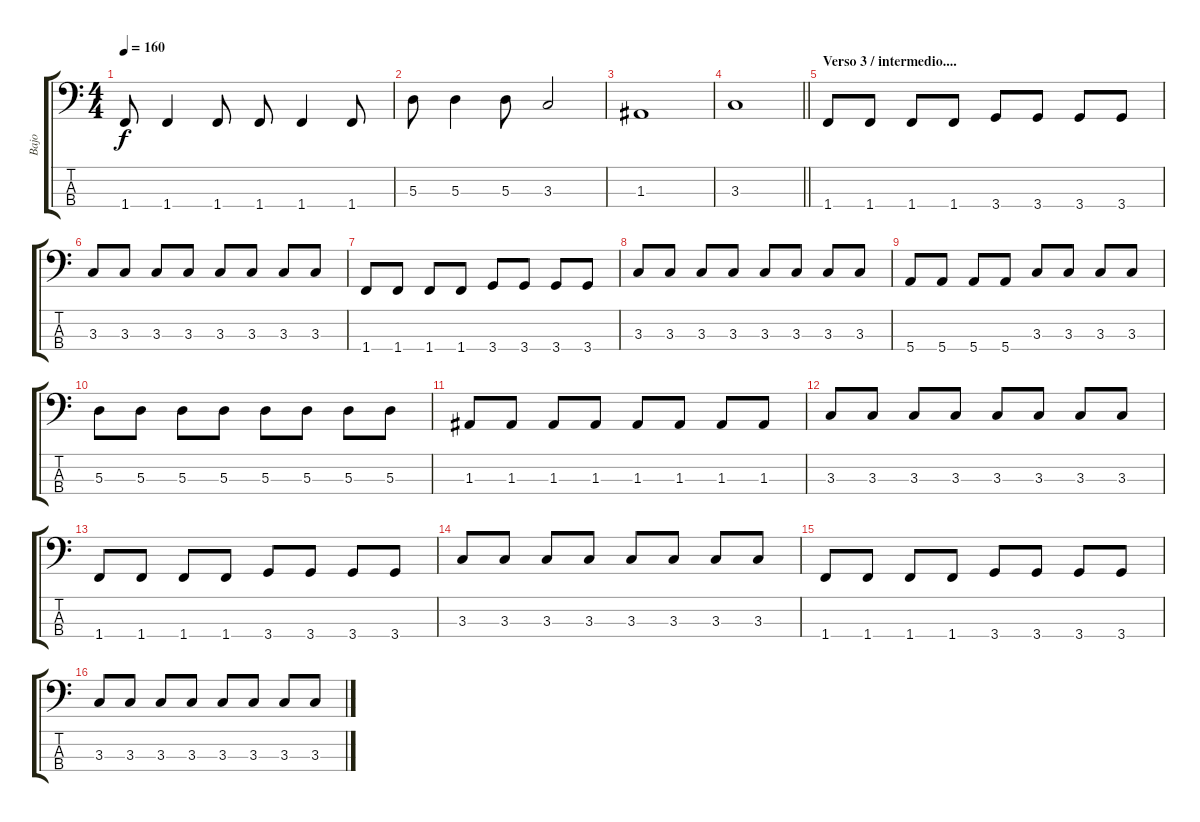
\track ("Bajo" "Bajo") {instrument electricbasspick}
\staff {score tabs}
\tuning (G2 D2 A1 E1) {hide}
\ts (4 4)
\tempo 160
\clef f4
\ks c
1.4.8{dy f} 1.4.4 1.4.8 1.4.8 1.4.4 1.4.8 |
5.3.8 5.3.4 5.3.8 3.3.2 |
1.3.1 |
\barLineRight lightlight
3.3.1 |
\section ("" "Verso 3 / intermedio....")
1.4.8 1.4.8 1.4.8 1.4.8 3.4.8 3.4.8 3.4.8 3.4.8 |
3.3.8 3.3.8 3.3.8 3.3.8 3.3.8 3.3.8 3.3.8 3.3.8 |
1.4.8 1.4.8 1.4.8 1.4.8 3.4.8 3.4.8 3.4.8 3.4.8 |
3.3.8 3.3.8 3.3.8 3.3.8 3.3.8 3.3.8 3.3.8 3.3.8 |
5.4.8 5.4.8 5.4.8 5.4.8 3.3.8 3.3.8 3.3.8 3.3.8 |
5.3.8 5.3.8 5.3.8 5.3.8 5.3.8 5.3.8 5.3.8 5.3.8 |
1.3.8 1.3.8 1.3.8 1.3.8 1.3.8 1.3.8 1.3.8 1.3.8 |
3.3.8 3.3.8 3.3.8 3.3.8 3.3.8 3.3.8 3.3.8 3.3.8 |
1.4.8 1.4.8 1.4.8 1.4.8 3.4.8 3.4.8 3.4.8 3.4.8 |
3.3.8 3.3.8 3.3.8 3.3.8 3.3.8 3.3.8 3.3.8 3.3.8 |
1.4.8 1.4.8 1.4.8 1.4.8 3.4.8 3.4.8 3.4.8 3.4.8 |
3.3.8 3.3.8 3.3.8 3.3.8 3.3.8 3.3.8 3.3.8 3.3.8
